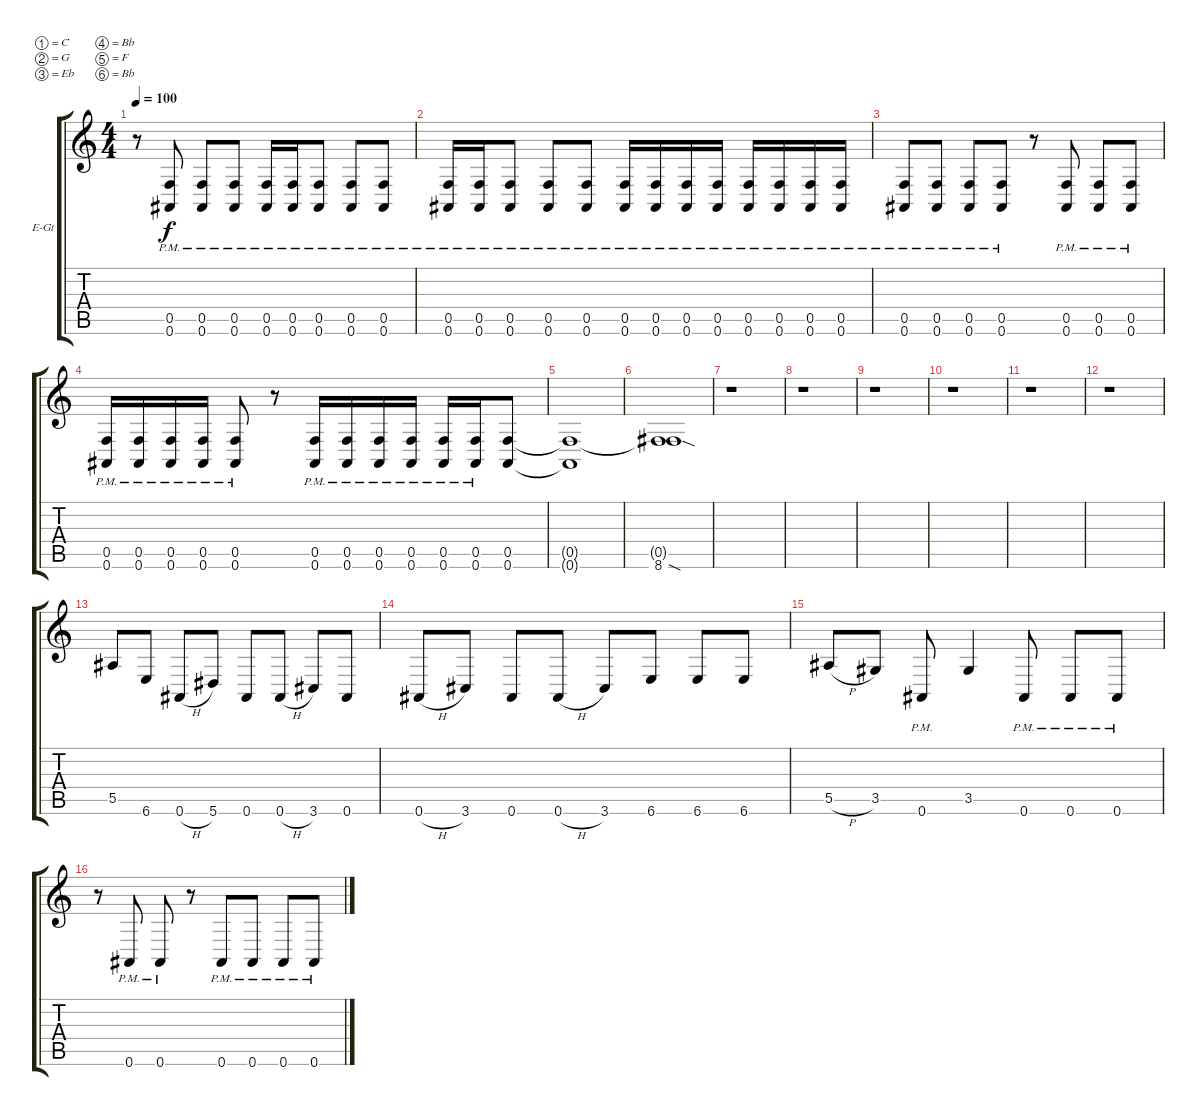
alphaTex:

\bracketExtendMode groupsimilarinstruments
\firstSystemTrackNameOrientation horizontal
\otherSystemsTrackNameOrientation horizontal
\track ("Lee Malia" "E-Gt") {instrument distortionguitar}
\staff {score tabs}
\tuning (C4 G3 Eb3 Bb2 F2 Bb1)
\ts (4 4)
\tempo 100
\clef g2
\ks c
r.8{dy f} (0.5{pm} 0.6{pm}).8 (0.5{pm} 0.6{pm}).8 (0.5{pm} 0.6{pm}).8 (0.5{pm} 0.6{pm}).16 (0.5{pm} 0.6{pm}).16 (0.5{pm} 0.6{pm}).8 (0.5{pm} 0.6{pm}).8 (0.5{pm} 0.6{pm}).8 |
(0.5{pm} 0.6{pm}).16 (0.5{pm} 0.6{pm}).16 (0.5{pm} 0.6{pm}).8 (0.5{pm} 0.6{pm}).8 (0.5{pm} 0.6{pm}).8 (0.5{pm} 0.6{pm}).16 (0.5{pm} 0.6{pm}).16 (0.5{pm} 0.6{pm}).16 (0.5{pm} 0.6{pm}).16 (0.5{pm} 0.6{pm}).16 (0.5{pm} 0.6{pm}).16 (0.5{pm} 0.6{pm}).16 (0.5{pm} 0.6{pm}).16 |
(0.5{pm} 0.6{pm}).8 (0.5{pm} 0.6{pm}).8 (0.5{pm} 0.6{pm}).8 (0.5{pm} 0.6{pm}).8 r.8 (0.5{pm} 0.6{pm}).8 (0.5{pm} 0.6{pm}).8 (0.5{pm} 0.6{pm}).8 |
(0.5{pm} 0.6{pm}).16 (0.5{pm} 0.6{pm}).16 (0.5{pm} 0.6{pm}).16 (0.5{pm} 0.6{pm}).16 (0.5{pm} 0.6{pm}).8 r.8 (0.5{pm} 0.6{pm}).16 (0.5{pm} 0.6{pm}).16 (0.5{pm} 0.6{pm}).16 (0.5{pm} 0.6{pm}).16 (0.5{pm} 0.6{pm}).16 (0.5{pm} 0.6{pm}).16 (0.5 0.6).8 |
(0.5{t} 0.6{t}).1 |
(0.5{t} 8.6{sod}).1 |
r.1 |
r.1 |
r.1 |
r.1 |
r.1 |
r.1 |
5.5.8 6.6.8 0.6{h}.8 5.6.8 0.6.8 0.6{h}.8 3.6.8 0.6.8 |
0.6{h}.8 3.6.8 0.6.8 0.6{h}.8 3.6.8 6.6.8 6.6.8 6.6.8 |
5.5{h}.8 3.5.8 0.6{pm}.8 3.5.4 0.6{pm}.8 0.6{pm}.8 0.6{pm}.8 |
r.8 0.6{pm}.8 0.6{pm}.8 r.8 0.6{pm}.8 0.6{pm}.8 0.6{pm}.8 0.6{pm}.8
